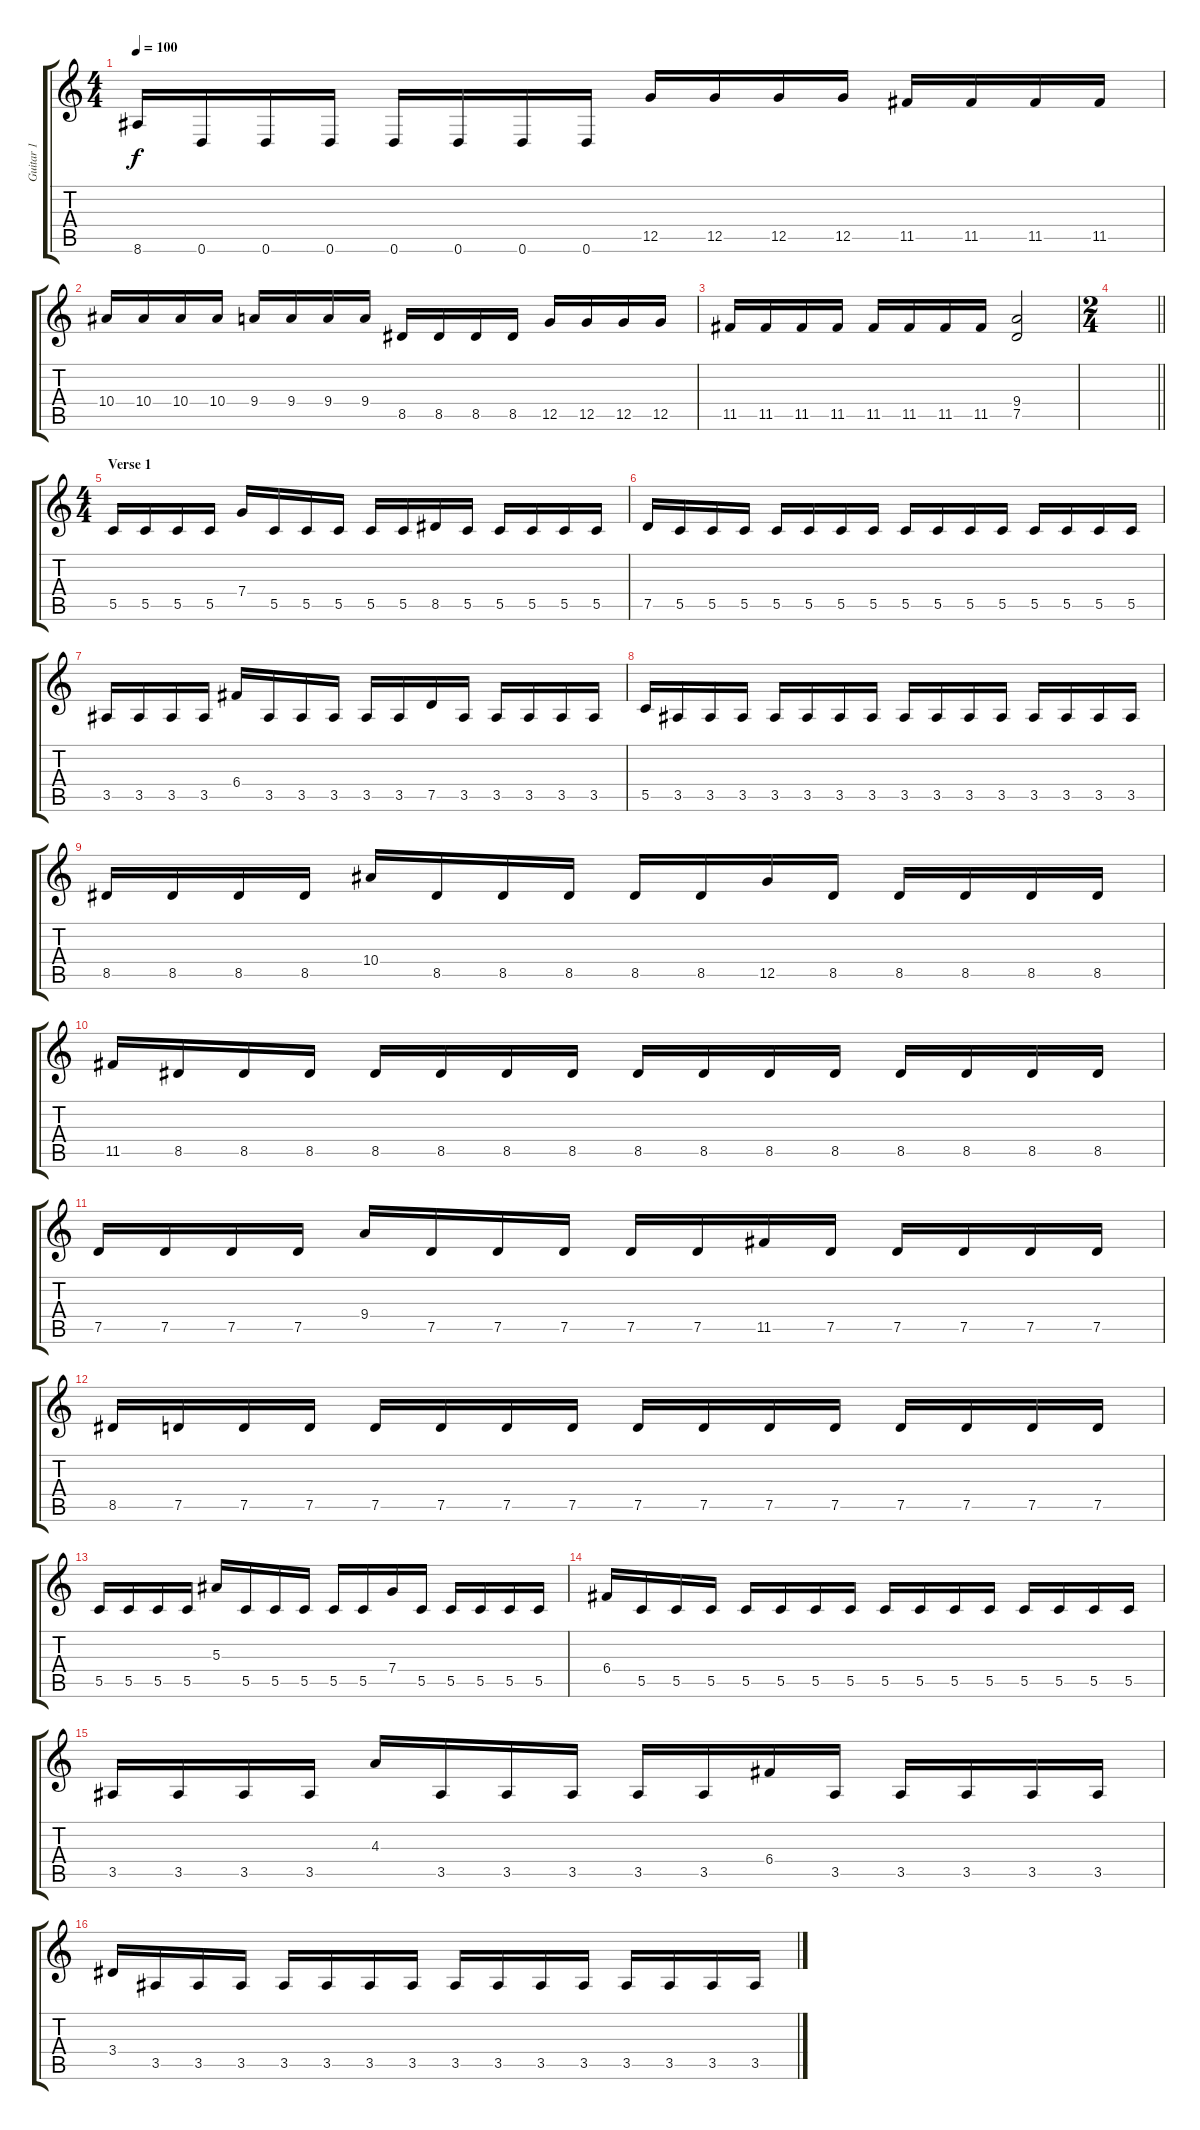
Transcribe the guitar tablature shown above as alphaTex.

\track ("Guitar 1" "Guitar 1") {instrument distortionguitar}
\staff {score tabs}
\tuning (D4 A3 F3 C3 G2 D2) {hide}
\ts (4 4)
\tempo 100
\clef g2
\ks c
8.6.16{dy f} 0.6.16 0.6.16 0.6.16 0.6.16 0.6.16 0.6.16 0.6.16 12.5.16 12.5.16 12.5.16 12.5.16 11.5.16 11.5.16 11.5.16 11.5.16 |
10.4.16 10.4.16 10.4.16 10.4.16 9.4.16 9.4.16 9.4.16 9.4.16 8.5.16 8.5.16 8.5.16 8.5.16 12.5.16 12.5.16 12.5.16 12.5.16 |
11.5.16 11.5.16 11.5.16 11.5.16 11.5.16 11.5.16 11.5.16 11.5.16 (9.4 7.5).2 |
\ts (2 4)
\barLineRight lightlight
|
\ts (4 4)
\section ("" "Verse 1")
5.5.16 5.5.16 5.5.16 5.5.16 7.4.16 5.5.16 5.5.16 5.5.16 5.5.16 5.5.16 8.5.16 5.5.16 5.5.16 5.5.16 5.5.16 5.5.16 |
7.5.16 5.5.16 5.5.16 5.5.16 5.5.16 5.5.16 5.5.16 5.5.16 5.5.16 5.5.16 5.5.16 5.5.16 5.5.16 5.5.16 5.5.16 5.5.16 |
3.5.16 3.5.16 3.5.16 3.5.16 6.4.16 3.5.16 3.5.16 3.5.16 3.5.16 3.5.16 7.5.16 3.5.16 3.5.16 3.5.16 3.5.16 3.5.16 |
5.5.16 3.5.16 3.5.16 3.5.16 3.5.16 3.5.16 3.5.16 3.5.16 3.5.16 3.5.16 3.5.16 3.5.16 3.5.16 3.5.16 3.5.16 3.5.16 |
8.5.16 8.5.16 8.5.16 8.5.16 10.4.16 8.5.16 8.5.16 8.5.16 8.5.16 8.5.16 12.5.16 8.5.16 8.5.16 8.5.16 8.5.16 8.5.16 |
11.5.16 8.5.16 8.5.16 8.5.16 8.5.16 8.5.16 8.5.16 8.5.16 8.5.16 8.5.16 8.5.16 8.5.16 8.5.16 8.5.16 8.5.16 8.5.16 |
7.5.16 7.5.16 7.5.16 7.5.16 9.4.16 7.5.16 7.5.16 7.5.16 7.5.16 7.5.16 11.5.16 7.5.16 7.5.16 7.5.16 7.5.16 7.5.16 |
8.5.16 7.5.16 7.5.16 7.5.16 7.5.16 7.5.16 7.5.16 7.5.16 7.5.16 7.5.16 7.5.16 7.5.16 7.5.16 7.5.16 7.5.16 7.5.16 |
5.5.16 5.5.16 5.5.16 5.5.16 5.3.16 5.5.16 5.5.16 5.5.16 5.5.16 5.5.16 7.4.16 5.5.16 5.5.16 5.5.16 5.5.16 5.5.16 |
6.4.16 5.5.16 5.5.16 5.5.16 5.5.16 5.5.16 5.5.16 5.5.16 5.5.16 5.5.16 5.5.16 5.5.16 5.5.16 5.5.16 5.5.16 5.5.16 |
3.5.16 3.5.16 3.5.16 3.5.16 4.3.16 3.5.16 3.5.16 3.5.16 3.5.16 3.5.16 6.4.16 3.5.16 3.5.16 3.5.16 3.5.16 3.5.16 |
3.4.16 3.5.16 3.5.16 3.5.16 3.5.16 3.5.16 3.5.16 3.5.16 3.5.16 3.5.16 3.5.16 3.5.16 3.5.16 3.5.16 3.5.16 3.5.16
